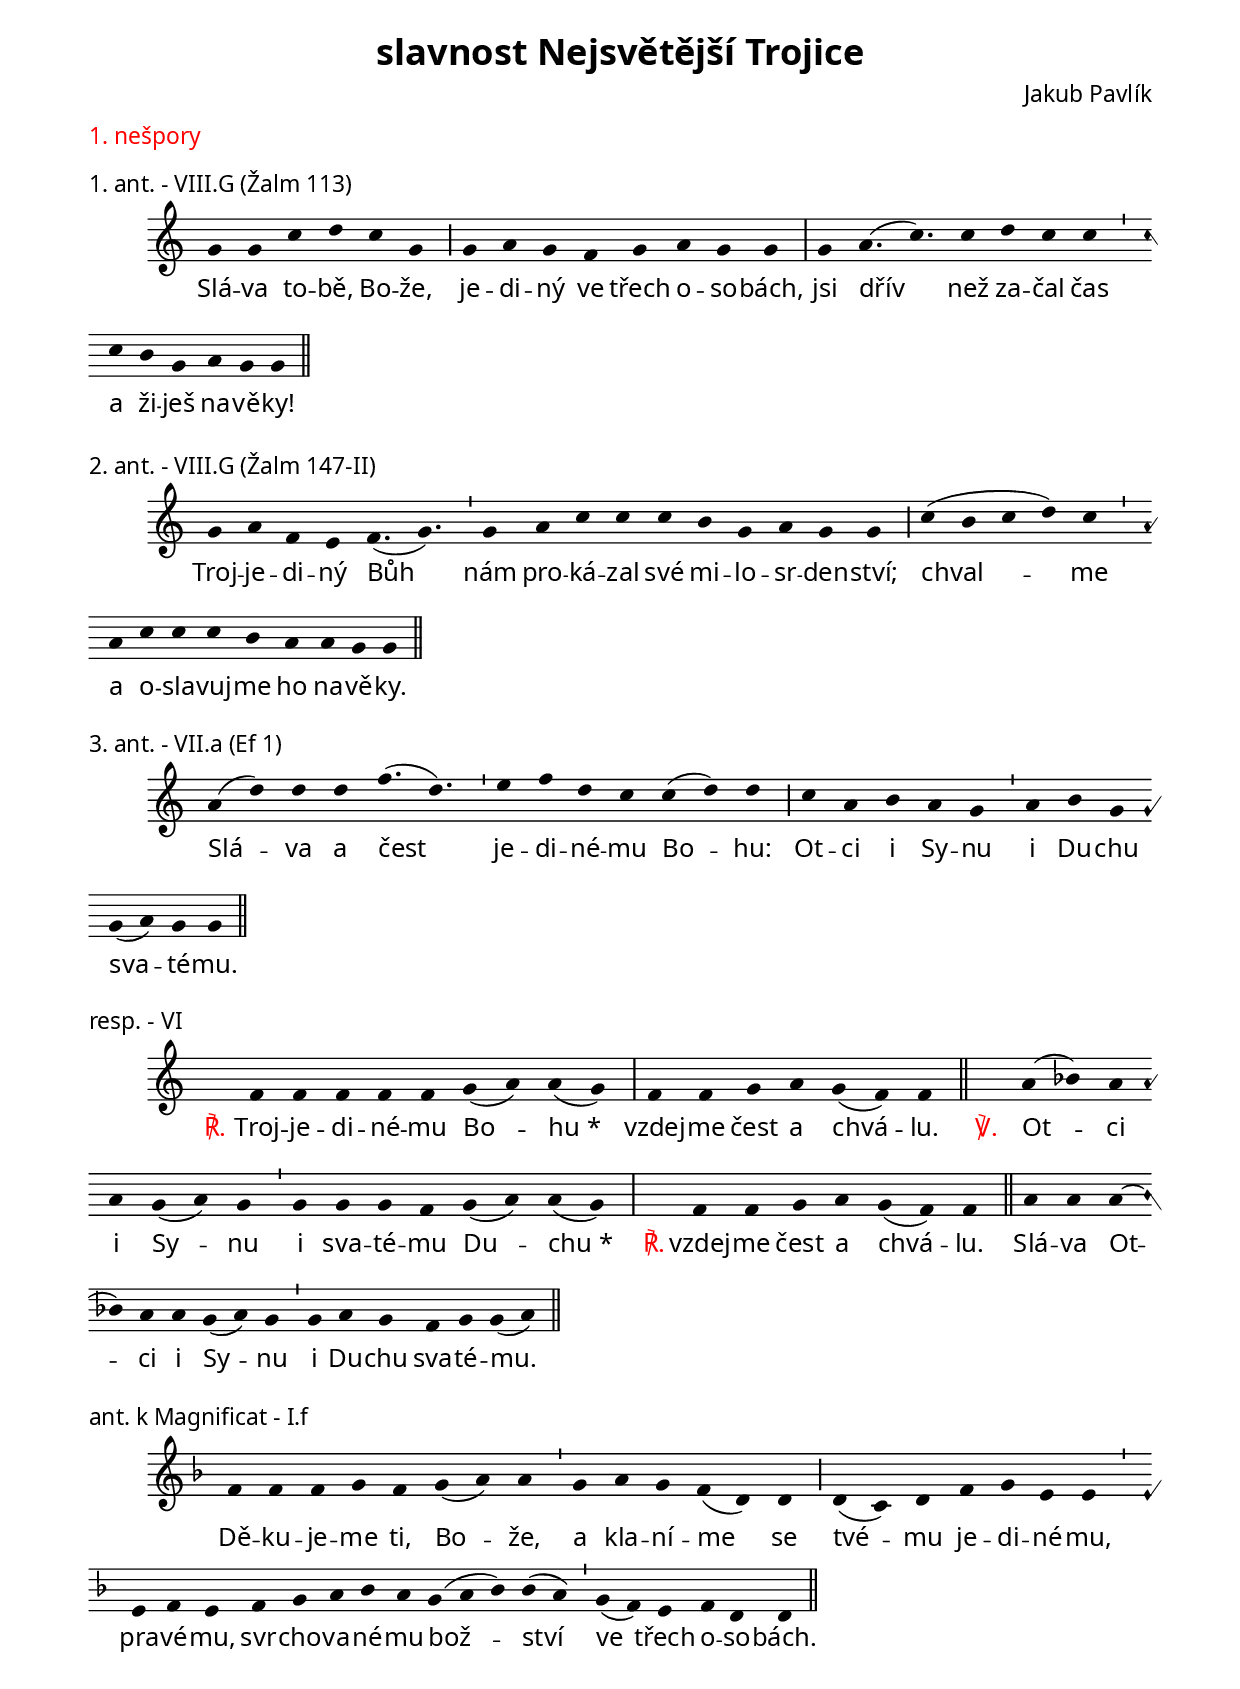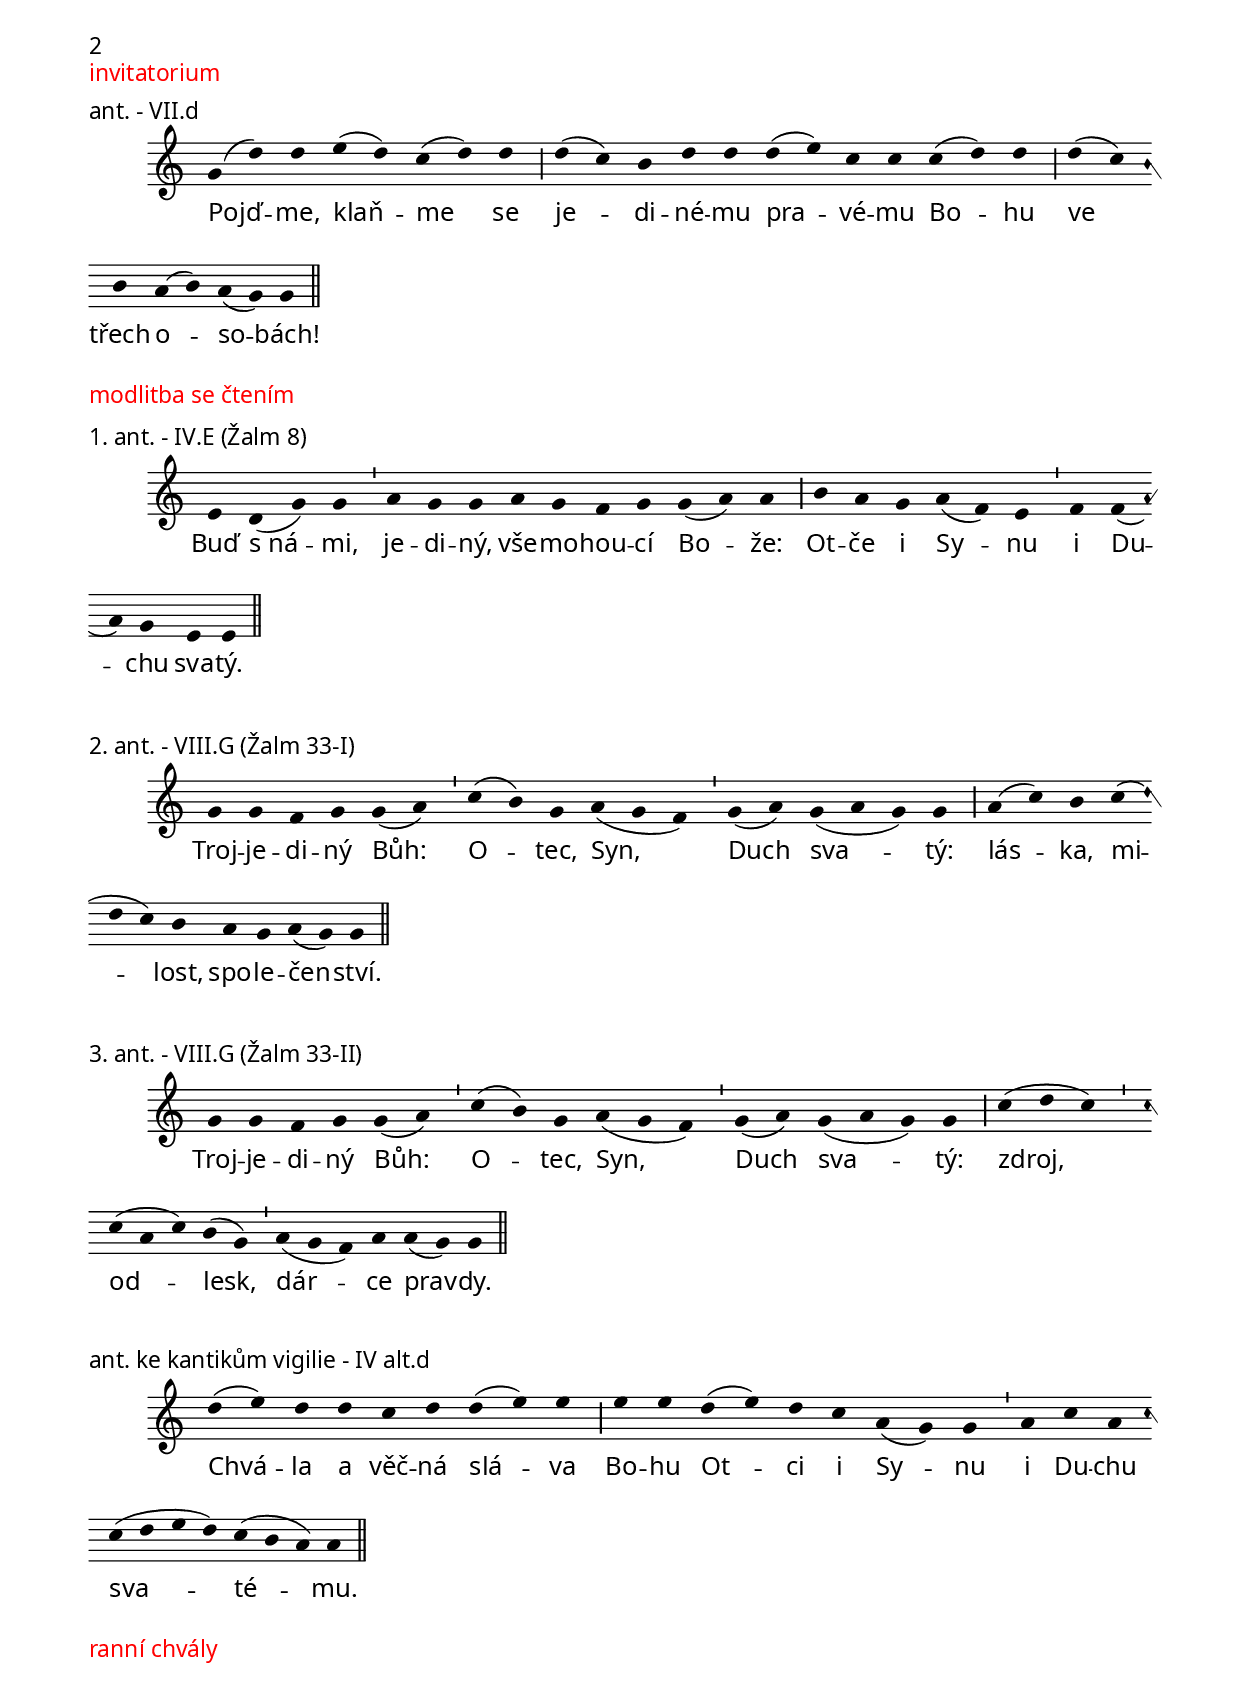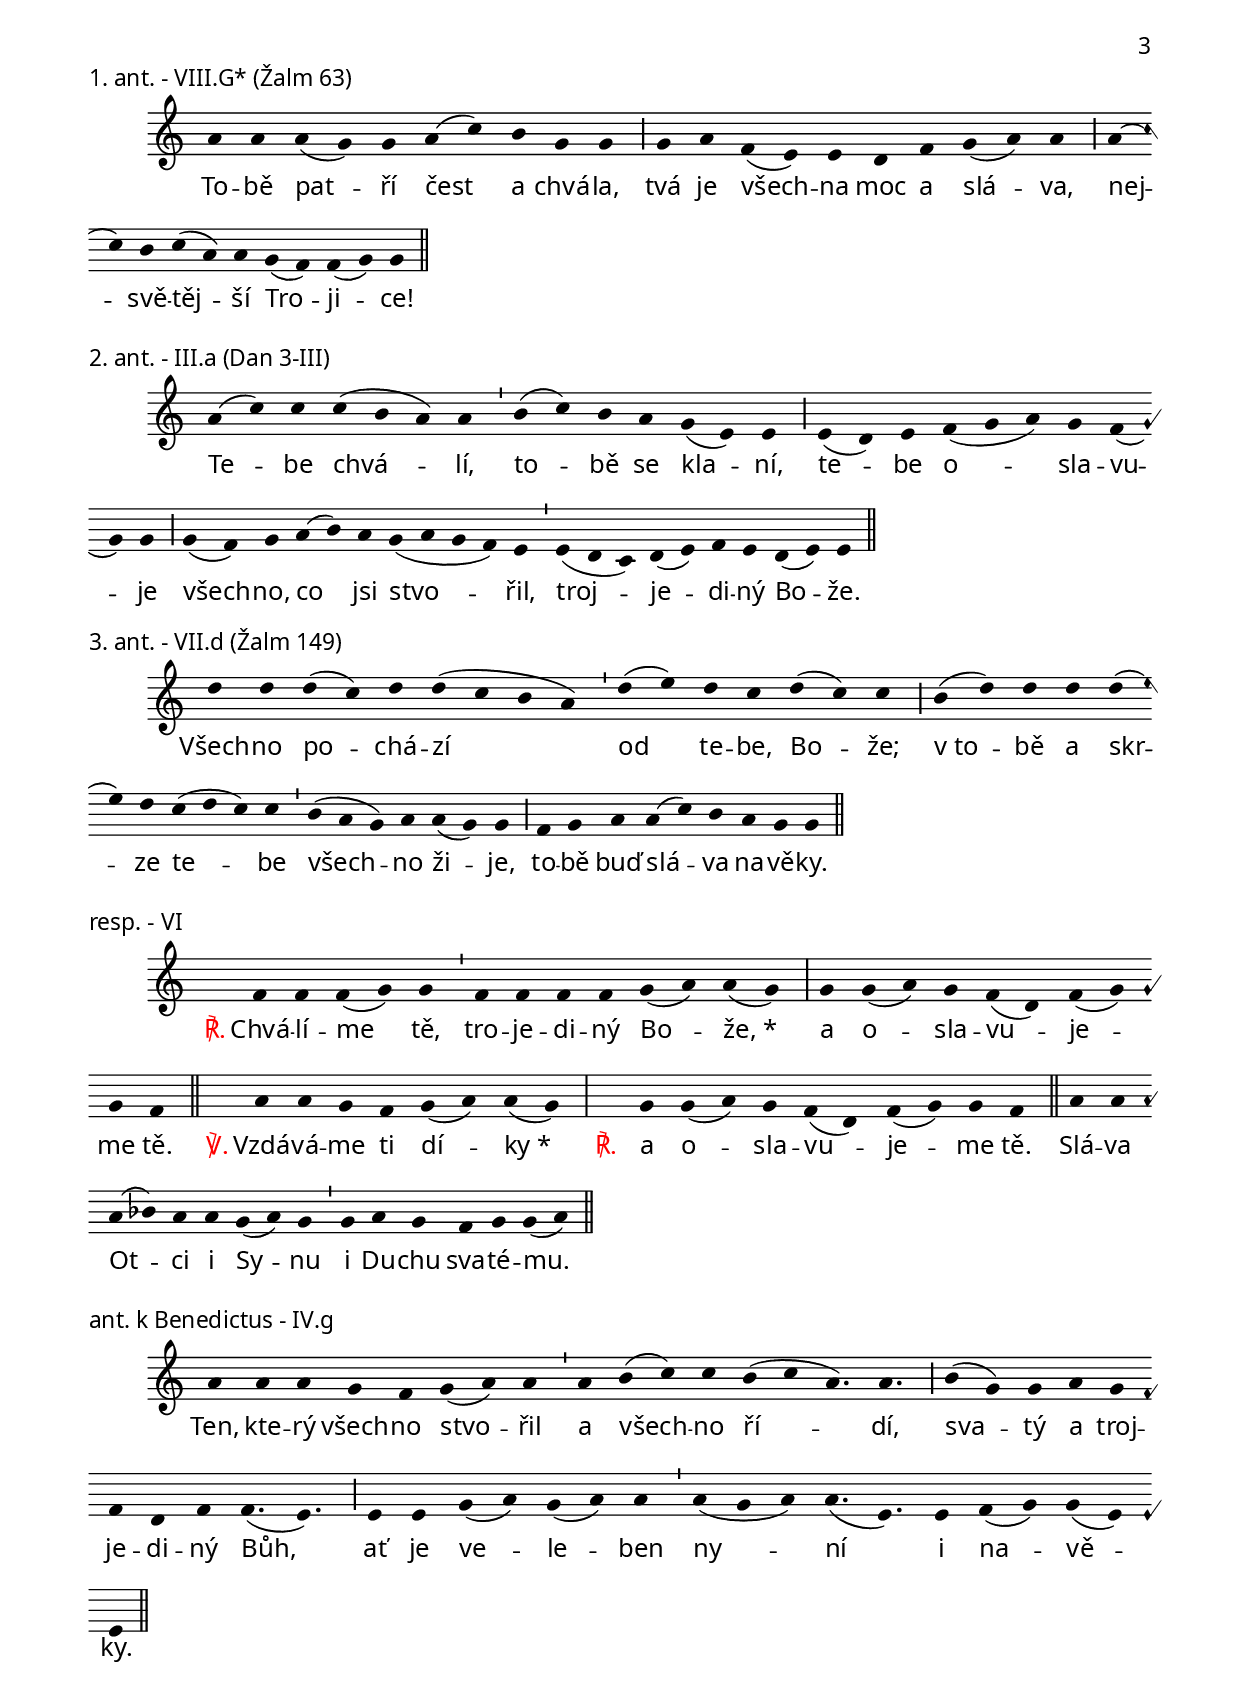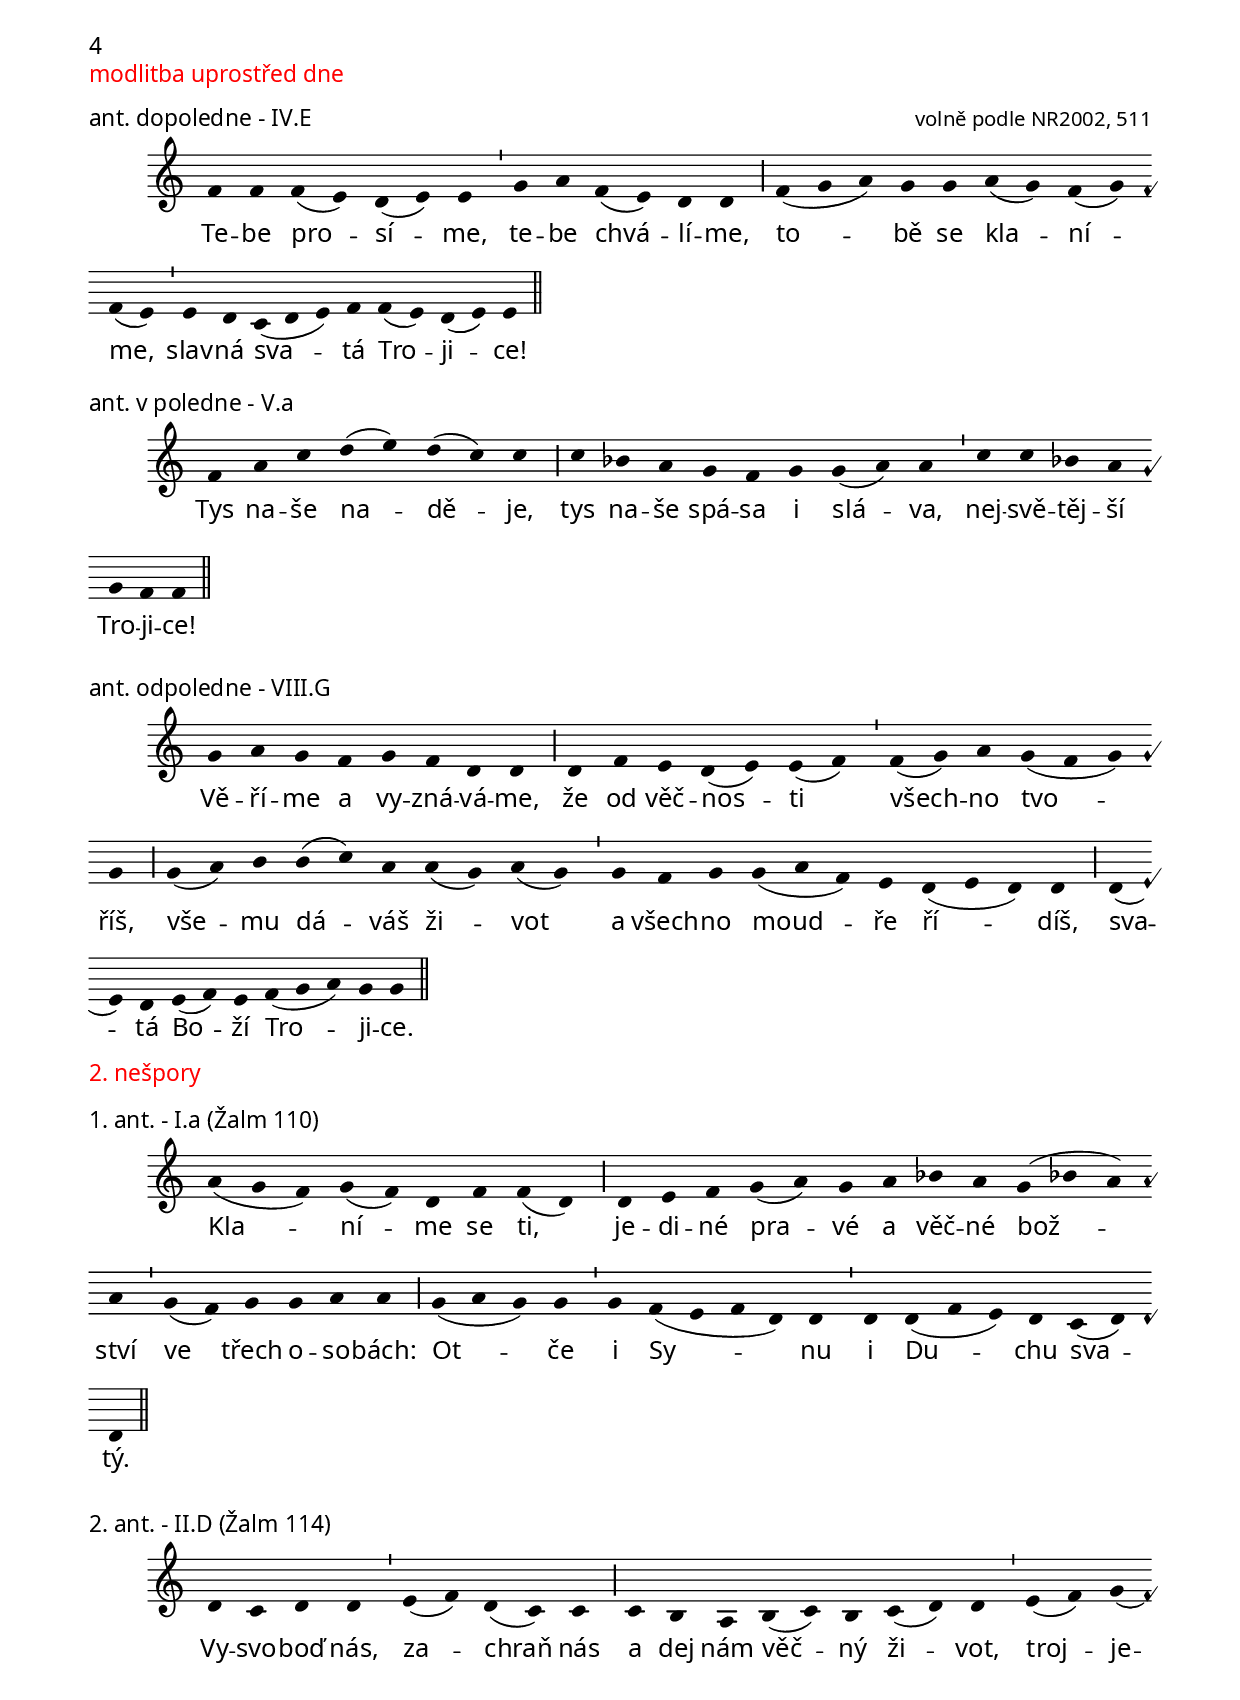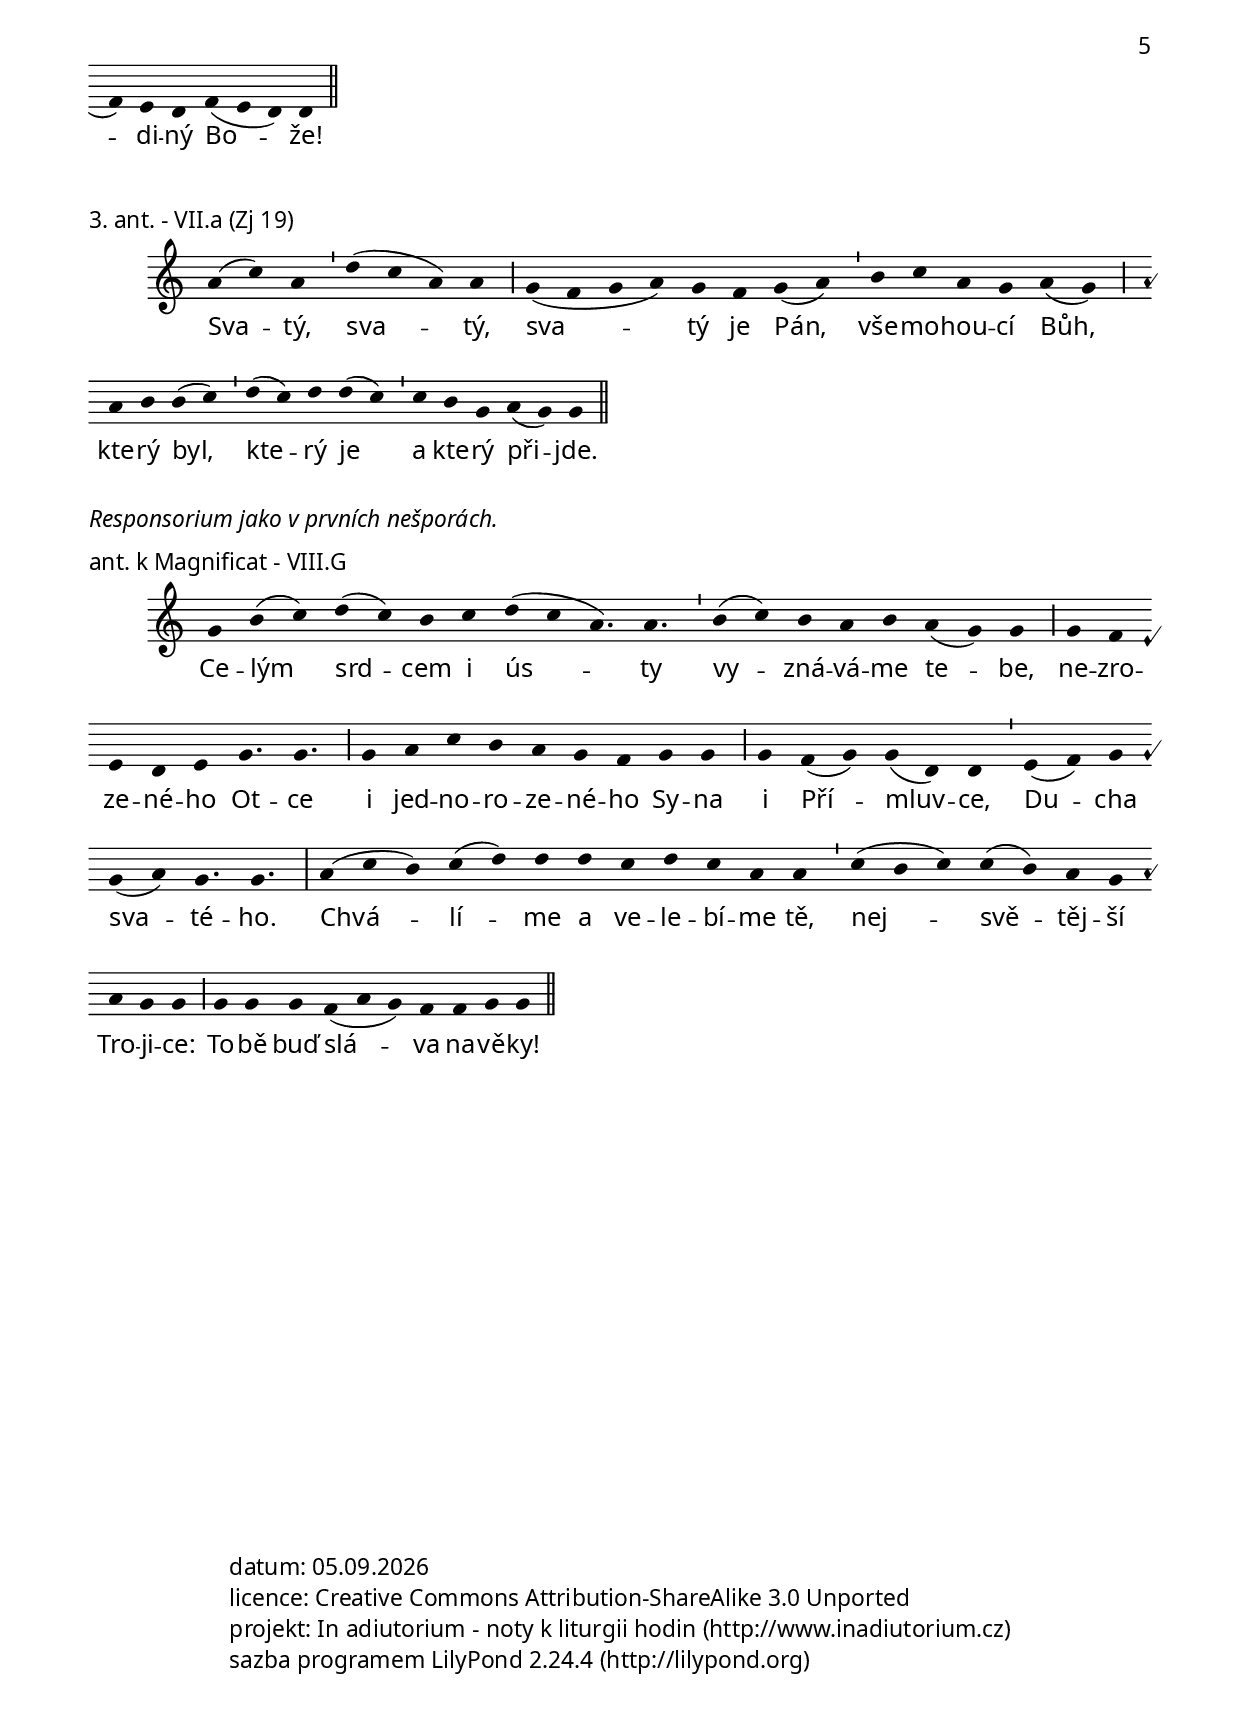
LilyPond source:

\version "2.14.2"

\header {
  title = "slavnost Nejsvětější Trojice"
  composer = "Jakub Pavlík"
}

\include "spolecne.ly"
\include "dilyresponsorii.ly"

\markup {\nadpisHodinka {"1. nešpory"}}

\score {
  \relative c'' {
    \choralniRezim
    g4 g c d c g \barMaior
    g a g f g a g g \barMax
    g a4.( c) c4 d c c \barMin
    c b g a g g \barFinalis
  }
  \addlyrics {
    Slá -- va to -- bě, Bo -- že,
    je -- di -- ný ve třech o -- so -- bách,
    jsi dřív než za -- čal čas
    a ži -- ješ na -- vě -- ky!
  }
  \header {
    quid = "1. ant."
    modus = "VIII"
    differentia = "G"
    psalmus = "Žalm 113"
    id = "1ne-a1"
    piece = \markup {\sestavTitulek}
  }
}

\score {
  \relative c'' {
    \choralniRezim
    g4 a f e f4.( g) \barMin
    g4 a c c c b g a g g \barMaior
    c( b c d) c \barMin
    a c c c b a a g g \barFinalis
  }
  \addlyrics {
    Troj -- je -- di -- ný Bůh
    nám pro -- ká -- zal své mi -- lo -- sr -- den -- ství;
    chval -- me
    a o -- sla -- vuj -- me ho na -- vě -- ky.
  }
  \header {
    quid = "2. ant."
    modus = "VIII"
    differentia = "G"
    psalmus = "Žalm 147-II"
    id = "1ne-a2"
    piece = \markup {\sestavTitulek}
  }
}

\score {
  \relative c'' {
    \choralniRezim
    a4( d) d d f4.( d) \barMin e4 f d c c( d) d \barMaior
    c a b a g \barMin a b g g( a) g g \barFinalis
  }
  \addlyrics {
    Slá -- va a čest je -- di -- né -- mu Bo -- hu:
    Ot -- ci i Sy -- nu i Du -- chu sva -- té -- mu.
  }
  \header {
    quid = "3. ant."
    modus = "VII"
    differentia = "a"
    psalmus = "Ef 1"
    id = "1ne-a3"
    piece = \markup {\sestavTitulek}
  }
}

\score {
  \relative c' {
    \choralniRezim

    % R
    \neviditelna f
    f4 f f f f g( a) a( g) \barMax
    f f g a g( f) f \barFinalis
    % V
    \neviditelna a
    a4( bes) a a g( a) g \barMin g g g f g( a) a( g) \barMax
    % R
    \neviditelna a
    f f g a g( f) f \barFinalis
    \respVIdoxologie \barFinalis
  }
  \addlyrics {
    \Response Troj -- je -- di -- né -- mu Bo -- hu_*
    vzdej -- me čest a chvá -- lu.
    \Verse Ot -- ci i Sy -- nu i sva -- té -- mu Du -- chu_*
    \Response vzdej -- me čest a chvá -- lu.
    \textRespDoxologie
  }
  \header {
    quid = "resp."
    modus = "VI"
    id = "1ne-resp"
    piece = \markup {\sestavTitulekResp}
  }
}

\score {
  \relative c' {
    \key f \major
    \choralniRezim
    f4 f f g f g( a) a \barMin
    g a g f( d) d \barMaior
    d( c) d f g e e \barMin
    e f e f g a bes a g( a bes) bes( a) \barMin
    g( f) e f d d \barFinalis
  }
  \addlyrics {
    Dě -- ku -- je -- me ti, Bo -- že,
    a kla -- ní -- me se
    tvé -- mu je -- di -- né -- mu,
    pra -- vé -- mu, svr -- cho -- va -- né -- mu bož -- ství
    ve třech o -- so -- bách.
  }
  \header {
    quid = "ant. k Magnificat"
    modus = "I"
    differentia = "f"
    psalmus = ""
    id = "1ne-amag"
    piece = \markup {\sestavTitulekBezZalmu}
  }
}

\markup {\nadpisHodinka {"invitatorium"}}

\score {
  \relative c'' {
    \choralniRezim
    g( d') d e( d) c( d) d \barMaior
    d( c) b d d d( e) c c c( d) d \barMaior
    d( c) b a( b) a( g) g \barFinalis
  }
  \addlyrics {
    Pojď -- me, klaň -- me se
    je -- di -- né -- mu pra -- vé -- mu Bo -- hu
    ve třech o -- so -- bách!
  }
  \header {
    quid = "ant."
    modus = "VII"
    differentia = "d"
    psalmus = ""
    id = "invit"
    placet = "jde, ale nic moc"
    piece = \markup {\sestavTitulekBezZalmu}
  }
}

\markup {\nadpisHodinka {"modlitba se čtením"}}

\score {
  \relative c' {
    \choralniRezim
    e4 d( g) g \barMin
    a g g a g f g g( a) a \barMaior
    b a g a( f) e \barMin
    f f( a) g e e \barFinalis
  }
  \addlyrics {
    Buď s_ná -- mi,
    je -- di -- ný, vše -- mo -- hou -- cí Bo -- že:
    Ot -- če i Sy -- nu
    i Du -- chu sva -- tý.
  }
  \header {
    quid = "1. ant."
    modus = "IV"
    differentia = "E"
    psalmus = "Žalm 8"
    id = "mc-a1"
    piece = \markup {\sestavTitulek}
  }
}

\score {
  \relative c'' {
    \choralniRezim
    g4 g f g g( a) \barMin
    c( b) g a( g f) \barMin g( a) g( a g) g \barMaior
    a( c) b c( d c) b a g a( g) g \barFinalis
  }
  \addlyrics {
    Troj -- je -- di -- ný Bůh:
    O -- tec, Syn, Duch sva -- tý:
    lás -- ka, mi -- lost, spo -- le -- čen -- ství.
  }
  \header {
    quid = "2. ant."
    modus = "VIII"
    differentia = "G"
    psalmus = "Žalm 33-I"
    id = "mc-a2"
    piece = \markup {\sestavTitulek}
  }
}

\score {
  \relative c'' {
    \choralniRezim
    g4 g f g g( a) \barMin
    c( b) g a( g f) \barMin g( a) g( a g) g \barMaior
    c( d c) \barMin c( a c) b( g) \barMin a( g f) a a( g) g \barFinalis
  }
  \addlyrics {
    Troj -- je -- di -- ný Bůh:
    O -- tec, Syn, Duch sva -- tý:
    zdroj, od -- lesk, dár -- ce prav -- dy.
  }
  \header {
    quid = "3. ant."
    modus = "VIII"
    differentia = "G"
    psalmus = "Žalm 33-II"
    placet = "tady zásada stejný text -- stejná melodie vede k nevkusnému opakování;
    udělat dvě antifony, které k sobě patří, ale tak, že se vkusně doplňují - ne aby
    jedna druhou papouškovala"
    id = "mc-a3"
    piece = \markup {\sestavTitulek}
  }
}

\score {
  \relative c'' {
    \choralniRezim
    d4( e) d d c d d( e) e \barMaior
    e e d( e) d c a( g) g \barMin
    a c a c( d e d) c( b a) a \barFinalis
  }
  \addlyrics {
    Chvá -- la a věč -- ná slá -- va
    Bo -- hu Ot -- ci i Sy -- nu
    i Du -- chu sva -- té -- mu.
  }
  \header {
    quid = "ant. ke kantikům vigilie"
    modus = "IV alt"
    differentia = "d"
    psalmus = ""
    id = "mc-avig"
    piece = \markup {\sestavTitulekBezZalmu}
  }
}

\markup {\nadpisHodinka {"ranní chvály"}}

\score {
  \relative c'' {
    \choralniRezim
    a4 a a( g) g a( c) b g g \barMaior
    g a f( e) e d f g( a) a \barMaior
    a( c) b c( a) a g( f) f( g) g \barFinalis
  }
  \addlyrics {
    To -- bě pat -- ří čest a chvá -- la,
    tvá je všech -- na moc a slá -- va,
    nej -- svě -- těj -- ší Tro -- ji -- ce!
  }
  \header {
    quid = "1. ant."
    modus = "VIII"
    differentia = "G*"
    psalmus = "Žalm 63"
    id = "rch-a1"
    piece = \markup {\sestavTitulek}
  }
}

\score {
  \relative c'' {
    \choralniRezim
    a4( c) c c( b a) a \barMin
    b( c) b a g( e) e \barMaior
    e( d) e f( g a) g f( g) g \barMaior
    g( f) g a( b) a g( a g f) e \barMin
    e( d c) d( e) f e d( e) e \barFinalis
  }
  \addlyrics {
    Te -- be chvá -- lí,
    to -- bě se kla -- ní,
    te -- be o -- sla -- vu -- je

    všech -- no, co jsi stvo -- řil,
    troj -- je -- di -- ný Bo -- že.
  }
  \header {
    quid = "2. ant."
    modus = "III"
    differentia = "a"
    psalmus = "Dan 3-III"
    placet = "_stvořil_: sekundový krok mezi stvo- a -řil je nelibý.
    Buďto gagfe e, nebo i na -řil kratší melisma"
    id = "rch-a2"
    piece = \markup {\sestavTitulek}
  }
}

\score {
  \relative c'' {
    \choralniRezim
    d4 d d( c) d d( c b a) \barMin d( e) d c d( c) c \barMaior
    b( d) d d d( e) d c( d c) c \barMin b( a g) a a( g) g \barMaior
    f g a a( c) b a g g \barFinalis
  }
  \addlyrics {
    Všech -- no po -- chá -- zí od te -- be, Bo -- že;
    v_to -- bě a skr -- ze te -- be všech -- no ži -- je,
    to -- bě buď slá -- va na -- vě -- ky.
  }
  \header {
    quid = "3. ant."
    modus = "VII"
    differentia = "d"
    psalmus = "Žalm 149"
    id = "rch-a3"
    piece = \markup {\sestavTitulek}
  }
}

\score {
  \relative c' {
    \choralniRezim

    % R
    \neviditelna f
    f4 f f( g) g \barMin f f f f g( a) a( g) \barMax
    g g( a) g f( d) f( g) g f \barFinalis
    % V
    \neviditelna f
    a4 a g f g( a) a( g) \barMax
    % R
    \neviditelna f
    g g( a) g f( d) f( g) g f \barFinalis
    % Slava
    \respVIdoxologie \barFinalis
  }
  \addlyrics {
    \Response Chvá -- lí -- me tě, tro -- je -- di -- ný Bo -- že,_*
    a o -- sla -- vu -- je -- me tě.
    \Verse Vzdá -- vá -- me ti dí -- ky_*
    \Response a o -- sla -- vu -- je -- me tě.
    \textRespDoxologie
  }
  \header {
    quid = "resp."
    modus = "VI"
    id = "rch-resp"
    piece = \markup {\sestavTitulekResp}
  }
}

\score {
  \relative c'' {
    \choralniRezim
    a4 a a g f g( a) a \barMin
    a4 b( c) c b( c a4.) a \barMaior
    b4( g) g a g f d f f4.( e) \barMaior
    e4 e g( a) g( a) a \barMin
    a( g a) a4.( e) e4 f( g) g( e) e \barFinalis
  }
  \addlyrics {
    Ten, kte -- rý všech -- no stvo -- řil
    a všech -- no ří -- dí,
    sva -- tý a troj -- je -- di -- ný Bůh,
    ať je ve -- le -- ben
    ny -- ní i na -- vě -- ky.
  }
  \header {
    quid = "ant. k Benedictus"
    modus = "IV"
    differentia = "g"
    psalmus = ""
    id = "rch-aben"
    piece = \markup {\sestavTitulekBezZalmu}
  }
}

\pageBreak % ZLOM

\markup {\nadpisHodinka {"modlitba uprostřed dne"}}

\score {
  \relative c' {
    \choralniRezim
    f4 f f( e) d( e) e \barMin
    g a f( e) d d \barMaior
    f( g a) g g a( g) f( g) f( e) \barMin
    e d c( d e) f f( e) d( e) e \barFinalis
  }
  \addlyrics {
    Te -- be pro -- sí -- me,
    te -- be chvá -- lí -- me,
    to -- bě se kla -- ní -- me,
    slav -- ná sva -- tá Tro -- ji -- ce!
  }
  \header {
    fons_externus = "volně podle NR2002, 511"
    quid = "ant. dopoledne"
    modus = "IV"
    differentia = "E"
    psalmus = ""
    id = "tercie"
    piece = \markup {\sestavTitulekBezZalmu}
  }
}

\score {
  \relative c' {
    \choralniRezim
    f4 a c d( e) d( c) c \barMaior
    c bes a g f g g( a) a \barMin
    c c bes a g f f \barFinalis
  }
  \addlyrics {
    Tys na -- še na -- dě -- je,
    tys na -- še spá -- sa i slá -- va,
    nej -- svě -- těj -- ší Tro -- ji -- ce!
  }
  \header {
    quid = "ant. v poledne"
    modus = "V"
    differentia = "a"
    psalmus = ""
    id = "sexta"
    piece = \markup {\sestavTitulekBezZalmu}
  }
}

\score {
  \relative c'' {
    \choralniRezim
    g4 a g f g f d d \barMaior
    d f e d( e) e( f) \barMin f( g) a g( f g) g \barMaior
    g( a) b b( c) a a( g) a( g) \barMin
    g f g g( a f) e d( e d) d \barMaior
    d( e) d e( f) e f( g a) g g \barFinalis
  }
  \addlyrics {
    Vě -- ří -- me a vy -- zná -- vá -- me,
    že od věč -- nos -- ti všech -- no tvo -- říš,
    vše -- mu dá -- váš ži -- vot
    a všech -- no moud -- ře ří -- díš,
    sva -- tá Bo -- ží Tro -- ji -- ce.
  }
  \header {
    quid = "ant. odpoledne"
    modus = "VIII"
    differentia = "G"
    psalmus = ""
    id = "nona"
    placet = "R - tahle je jakoby spíš I než VIII"
    piece = \markup {\sestavTitulekBezZalmu}
  }
}

\markup {\nadpisHodinka {"2. nešpory"}}

\score {
  \relative c'' {
    \choralniRezim
    a4( g f) g( f) d f f( d) \barMaior
    d e f g( a) g a bes a g( bes a) a \barMin
    g( f) g g a a \barMaior
    g( a g) g \barMin g f( e f d) d \barMin d d( f e) d c( d) d \barFinalis
  }
  \addlyrics {
    Kla -- ní -- me se ti,
    je -- di -- né pra -- vé a věč -- né bož -- ství
    ve třech o -- so -- bách:
    Ot -- če i Sy -- nu i Du -- chu sva -- tý.
  }
  \header {
    quid = "1. ant."
    modus = "I"
    differentia = "a"
    psalmus = "Žalm 110"
    id = "2ne-a1"
    piece = \markup {\sestavTitulek}
  }
}

\score {
  \relative c' {
    \choralniRezim
    d4 c d d \barMin e( f) d( c) c \barMaior
    c b a b( c) b c( d) d \barMin
    e( f) g( f) e d f( e d) d \barFinalis
  }
  \addlyrics {
    Vy -- svo -- boď nás, za -- chraň nás
    a dej nám věč -- ný ži -- vot,
    troj -- je -- di -- ný Bo -- že!
  }
  \header {
    quid = "2. ant."
    modus = "II"
    differentia = "D"
    psalmus = "Žalm 114"
    placet = "_a dej nám věčný život_ je nezpěvné"
    id = "2ne-a2"
    piece = \markup {\sestavTitulek}
  }
}

\score {
  \relative c'' {
    \choralniRezim
    a4( c) a \barMin d( c a) a \barMaior
    g( f g a) g f g( a) \barMin b c a g a( g) \barMaior
    a b b( c) \barMin d( c) d d( c) \barMin
    c b g a( g) g \barFinalis
  }
  \addlyrics {
    Sva -- tý, sva -- tý,
    sva -- tý je Pán, vše -- mo -- hou -- cí Bůh,
    kte -- rý byl, kte -- rý je
    a kte -- rý při -- jde.
  }
  \header {
    quid = "3. ant."
    modus = "VII"
    differentia = "a"
    psalmus = "Zj 19"
    id = "2ne-a3"
    piece = \markup {\sestavTitulek}
  }
}

\markup\italic{Responsorium jako v prvních nešporách.}

\score {
  \relative c'' {
    \choralniRezim
    g4 b( c) d( c) b c d( c a4.) a \barMin
    b4( c) b a b a( g) g \barMaior
    g f e d e g4. g \barMaior
    g4 a c b a g f g g \barMaior
    g f( g) g( d) d \barMin e( f) g g( a) g4. g \barMax

    a4( c b) c( d) d d c d c a a \barMin
    c( b c) c( b) a g a g g \barMaior
    g g g f( a g) f f g g \barFinalis
  }
  \addlyrics {
    Ce -- lým srd -- cem i ús -- ty
    vy -- zná -- vá -- me te -- be,
    ne -- zro -- ze -- né -- ho Ot -- ce
    i jed -- no -- ro -- ze -- né -- ho Sy -- na
    i Pří -- mluv -- ce, Du -- cha sva -- té -- ho.

    Chvá -- lí -- me a ve -- le -- bí -- me tě,
    nej -- svě -- těj -- ší Tro -- ji -- ce:
    To -- bě buď slá -- va na -- vě -- ky!
  }
  \header {
    quid = "ant. k Magnificat"
    modus = "VIII"
    differentia = "G"
    psalmus = ""
    placet = "a co _Tobě buď_ g f e ?"
    id = "2ne-amag"
    piece = \markup {\sestavTitulekBezZalmu}
  }
}